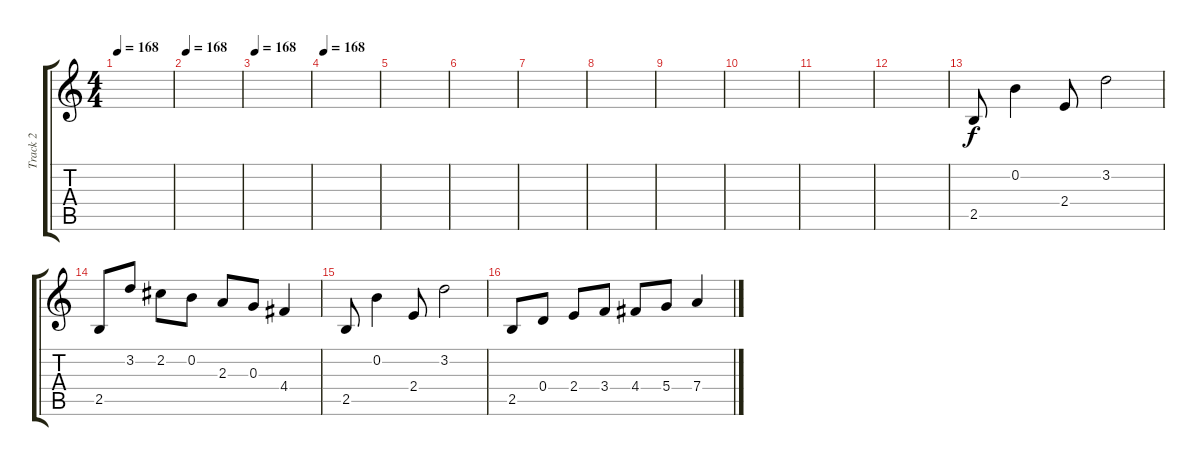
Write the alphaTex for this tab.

\track ("Track 2" "Track 2") {instrument acousticguitarsteel}
\staff {score tabs}
\tuning (E4 B3 G3 D3 A2 E2) {hide}
\ts (4 4)
\tempo 168
\clef g2
\ks c
|
\tempo 168
|
\tempo 168
|
\tempo 168
|
|
|
|
|
|
|
|
|
2.5.8 0.2.4 2.4.8 3.2.2 |
2.5.8 3.2.8 2.2.8 0.2.8 2.3.8 0.3.8 4.4.4 |
2.5.8 0.2.4 2.4.8 3.2.2 |
2.5.8 0.4.8 2.4.8 3.4.8 4.4.8 5.4.8 7.4.4
